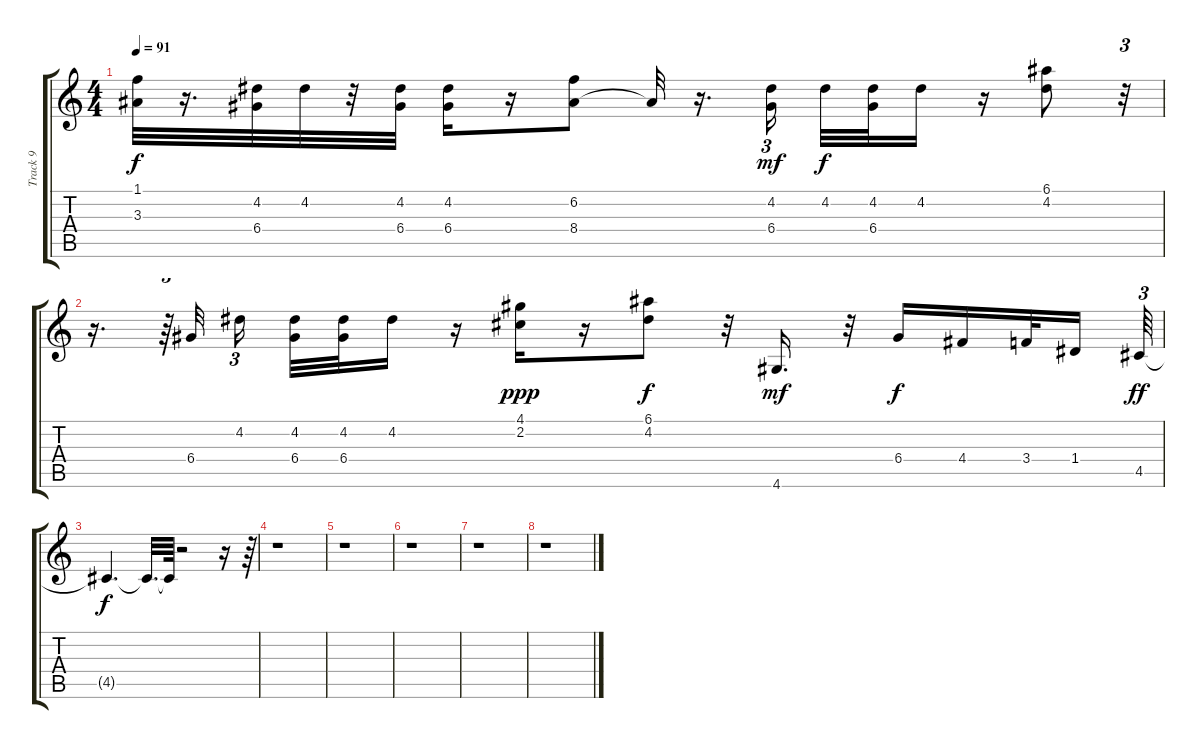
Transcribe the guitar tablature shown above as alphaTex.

\track ("Track 9" "Track 9") {instrument overdrivenguitar}
\staff {score tabs}
\tuning (E4 B3 G3 D3 A2 E2) {hide}
\ts (4 4)
\tempo 91
\clef g2
\ks c
(1.1{t} 3.3{t}).32{dy f} r.16{d} (4.2 6.4).32 4.2.32 r.32 (4.2 6.4).32 (4.2 6.4).16 r.16 (6.2 8.4).8 8.4{t}.32 r.16{d} (4.2 6.4).16{tu (3 2) dy mf} 4.2.32{dy f} (4.2 6.4).32 4.2.16 r.16 (6.1 4.2).8 r.32{tu (3 2)} |
r.16{d} r.64{tu (3 2)} 6.4.32 4.2.16{tu (3 2)} (4.2 6.4).32 (4.2 6.4).32 4.2.16 r.16 (4.1 2.2).16{dy ppp} r.16 (6.1 4.2).8{dy f} r.32 4.6.16{d dy mf} r.32 6.4.16{dy f} 4.4.16 3.4.32 1.4.16 4.5.64{tu (3 2) dy ff} |
4.5{t}.4{d dy f} 4.5{t}.32{d} 4.5{t}.64 r.2 r.16 r.64{tu (3 2)} |
r.1 |
r.1 |
r.1 |
r.1 |
r.1
